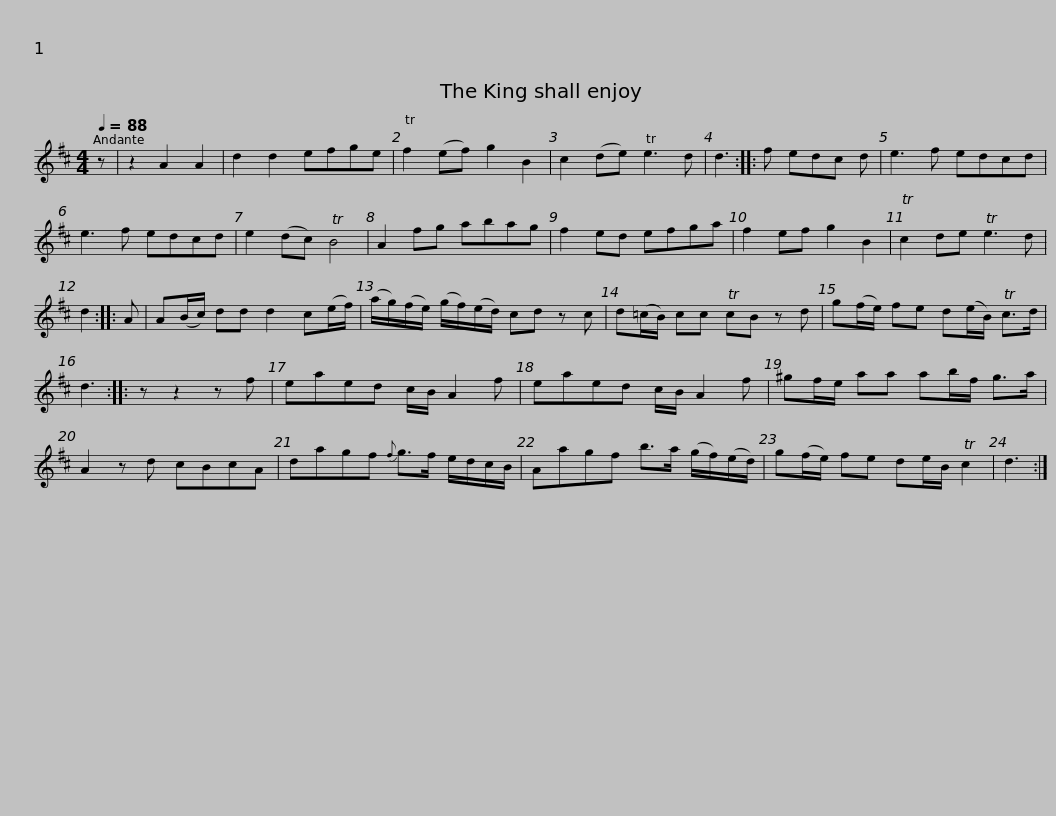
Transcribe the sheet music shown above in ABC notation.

X:1
L:1/8
Q:1/4=88
M:4/4
I:linebreak $
K:D
V:1 treble
V:1
 z | z2 A2 A2 | d2 d2 efge | Tf2 (ef) g2 B2 | c2 (de) Te3 d | %5
 d3 :: f edc d | e3 f edcd | e3 f edcd |$ e2 (dc) TB4 | %10
 A2 fg abag | f2 ed efga | f2 ef g2 B2 | Tc2 de Te3 d | d2 :: %15
 A | A(B/c/) dd d2 c(e/f/) |$ (a/g/)(f/e/) (g/f/)(e/d/) cd z c | d(=c/B/) cc TcB z d | g(f/e/) fe d(e/B/) Tc>d | %20
 d3 :: z z2 z f |$ eaed c/B/ A2 f | eaed c/B/ A2 f | ^gf/e/ aa ab/f/ g>a | %25
 A2 z d cBcA | dagf{f} g>f e/d/c/B/ |$ Aagf b>a (g/f/)(e/d/) | g(f/e/) fe de/B/ Tc2 | d3 :| %30
